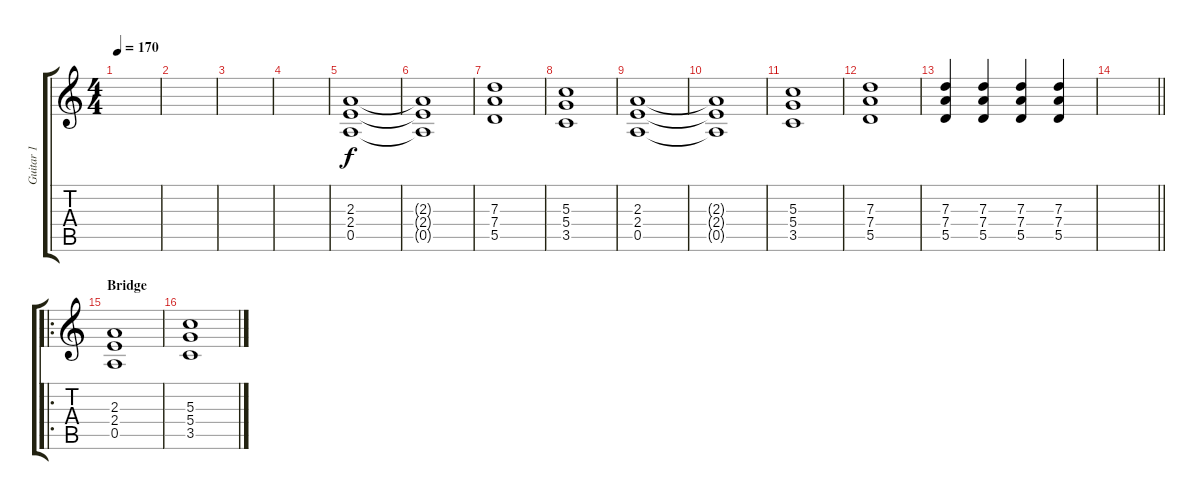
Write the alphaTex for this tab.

\track ("Guitar 1" "Guitar 1") {instrument overdrivenguitar}
\staff {score tabs}
\tuning (E4 B3 G3 D3 A2 E2) {hide}
\ts (4 4)
\tempo 170
\clef g2
\ks c
|
|
|
|
(2.3 2.4 0.5).1 |
(2.3{t} 2.4{t} 0.5{t}).1 |
(7.3 7.4 5.5).1 |
(5.3 5.4 3.5).1 |
(2.3 2.4 0.5).1 |
(2.3{t} 2.4{t} 0.5{t}).1 |
(5.3 5.4 3.5).1 |
(7.3 7.4 5.5).1 |
(7.3 7.4 5.5).4 (7.3 7.4 5.5).4 (7.3 7.4 5.5).4 (7.3 7.4 5.5).4 |
\barLineRight lightlight
|
\ro
\section ("" "Bridge")
(2.3 2.4 0.5).1 |
(5.3 5.4 3.5).1
